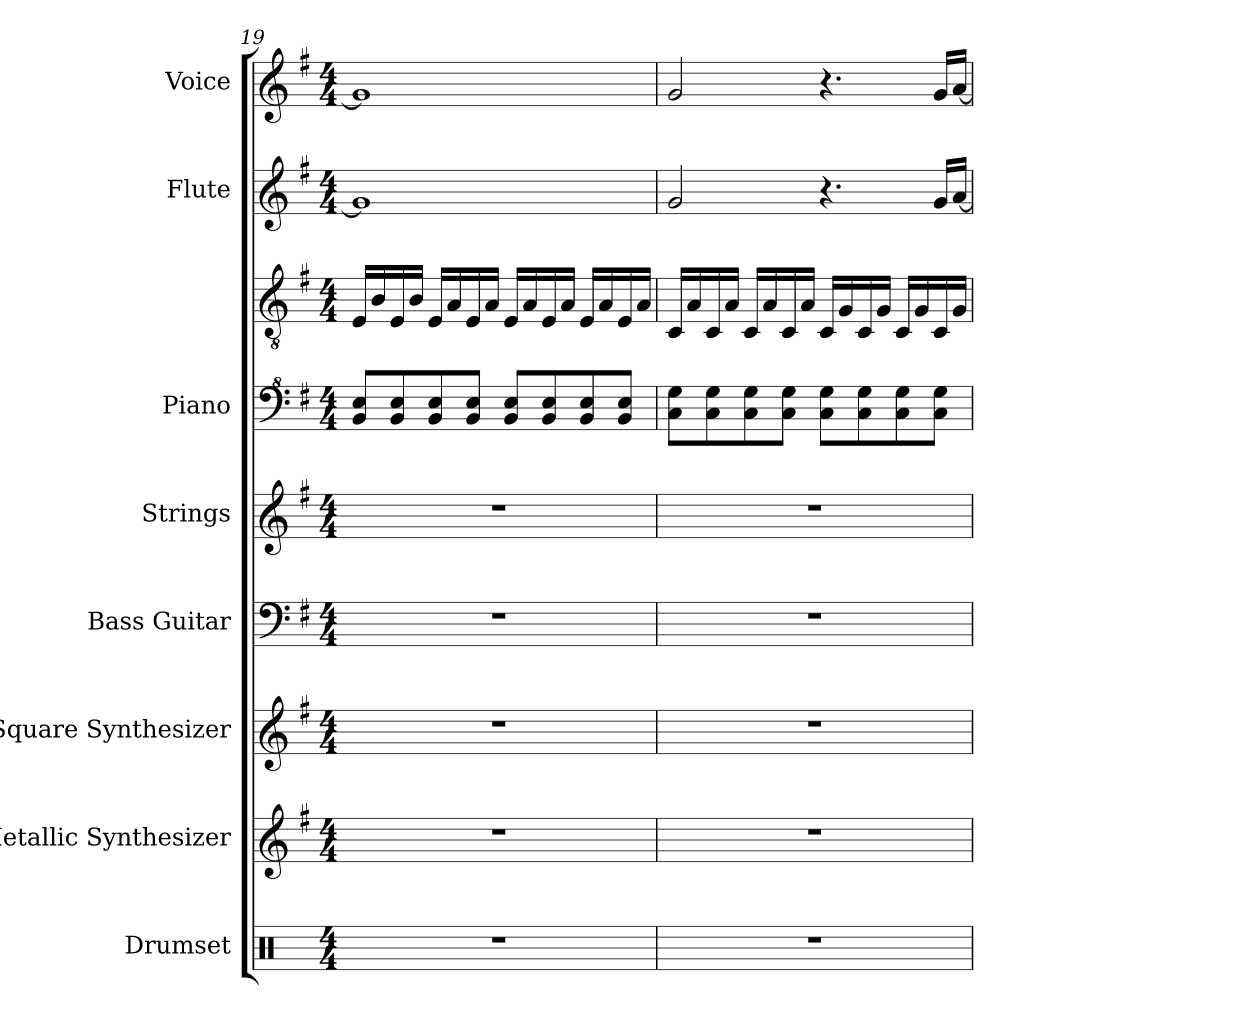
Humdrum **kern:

**kern	**kern	**kern	**kern	**kern	**kern	**kern	**kern	**kern
*part8	*part7	*part6	*part5	*part4	*part3	*part3	*part2	*part1
*staff9	*staff8	*staff7	*staff6	*staff5	*staff4	*staff3	*staff2	*staff1
*I"Drumset	*I"Metallic Synthesizer	*I"Square Synthesizer	*I"Bass Guitar	*I"Strings	*I"Piano	*	*I"Flute	*I"Voice
*I'D. Set	*I'Synth.	*I'Synth.	*I'B. Guit.	*I'St.	*I'Pno.	*	*I'Fl.	*I'Vo.
!!LO:PB:g=z
*clefX	*clefG2	*clefG2	*clefF4	*clefG2	*clefF^4	*clefGv2	*clefG2	*clefG2
*	*	*	*ITrd7c12	*	*	*	*	*
*k[]	*k[f#]	*k[f#]	*k[f#]	*k[f#]	*k[f#]	*k[f#]	*k[f#]	*k[f#]
*M4/4	*M4/4	*M4/4	*M4/4	*M4/4	*M4/4	*M4/4	*M4/4	*M4/4
=19	=19	=19	=19	=19	=19	=19	=19	=19
1r	1r	1r	1r	1r	8B/ 8e/L	16E/LL	1g]	1g]
.	.	.	.	.	.	16B/	.	.
.	.	.	.	.	8B/ 8e/	16E/	.	.
.	.	.	.	.	.	16B/JJ	.	.
.	.	.	.	.	8B/ 8e/	16E/LL	.	.
.	.	.	.	.	.	16A/	.	.
.	.	.	.	.	8B/ 8e/J	16E/	.	.
.	.	.	.	.	.	16A/JJ	.	.
.	.	.	.	.	8B/ 8e/L	16E/LL	.	.
.	.	.	.	.	.	16A/	.	.
.	.	.	.	.	8B/ 8e/	16E/	.	.
.	.	.	.	.	.	16A/JJ	.	.
.	.	.	.	.	8B/ 8e/	16E/LL	.	.
.	.	.	.	.	.	16A/	.	.
.	.	.	.	.	8B/ 8e/J	16E/	.	.
.	.	.	.	.	.	16A/JJ	.	.
=20	=20	=20	=20	=20	=20	=20	=20	=20
1r	1r	1r	1r	1r	8c\ 8g\L	16C/LL	2g/	2g/
.	.	.	.	.	.	16A/	.	.
.	.	.	.	.	8c\ 8g\	16C/	.	.
.	.	.	.	.	.	16A/JJ	.	.
.	.	.	.	.	8c\ 8g\	16C/LL	.	.
.	.	.	.	.	.	16A/	.	.
.	.	.	.	.	8c\ 8g\J	16C/	.	.
.	.	.	.	.	.	16A/JJ	.	.
.	.	.	.	.	8c\ 8g\L	16C/LL	4.r	4.r
.	.	.	.	.	.	16G/	.	.
.	.	.	.	.	8c\ 8g\	16C/	.	.
.	.	.	.	.	.	16G/JJ	.	.
.	.	.	.	.	8c\ 8g\	16C/LL	.	.
.	.	.	.	.	.	16G/	.	.
.	.	.	.	.	8c\ 8g\J	16C/	16g/LL	16g/LL
.	.	.	.	.	.	16G/JJ	[16a/JJ	[16a/JJ
=	=	=	=	=	=	=	=	=
*-	*-	*-	*-	*-	*-	*-	*-	*-
